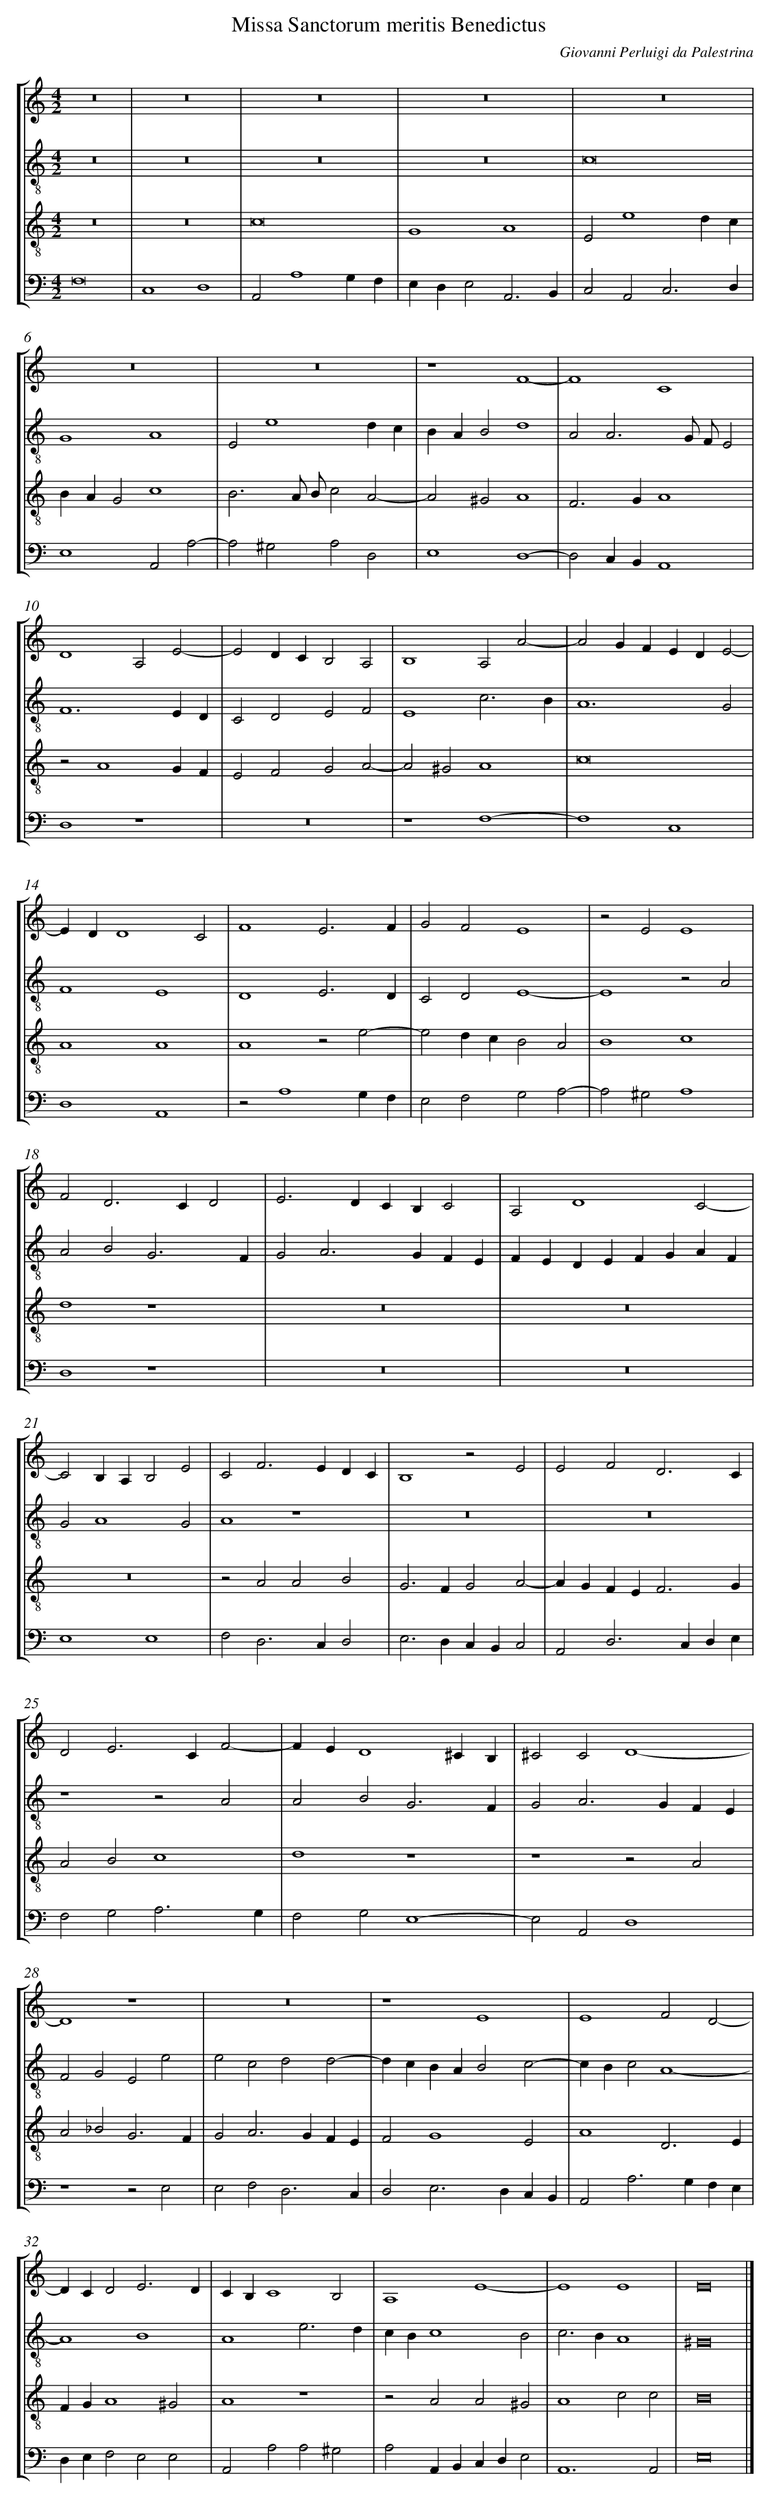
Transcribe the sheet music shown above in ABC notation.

X:1
T: Missa Sanctorum meritis Benedictus
C: Giovanni Perluigi da Palestrina
L: 1/4
M: 4/2
%%staves [1 2 3 4]
V: 1 clef=treble
V: 2 clef=treble-8
V: 3 clef=treble-8
V: 4 clef=bass
K: C
[V:1] z8 |
[V:2] z8 |
[V:3] z8 |
[V:4] F,8 |
[V:1] z8 |
[V:2] z8 |
[V:3] z8 |
[V:4] C,4D,4 |
[V:1] z8 |
[V:2] z8 |
[V:3] c8 |
[V:4] A,,2A,4G,F, |
[V:1] z8 |
[V:2] z8 |
[V:3] G4A4 |
[V:4] E,D,E,2A,,3B,, |
[V:1] z8 |
[V:2] c8 |
[V:3] E2e4dc |
[V:4] C,2A,,2C,3D, |
[V:1] z8 |
[V:2] G4A4 |
[V:3] BAG2c4 |
[V:4] E,4A,,2A,2- |
[V:1] z8 |
[V:2] E2e4dc |
[V:3] B3A/ B/c2A2- |
[V:4] A,2^G,2A,2D,2 |
[V:1] z4F4- |
[V:2] BAB2d4 |
[V:3] A2^G2A4 |
[V:4] E,4D,4- |
[V:1] F4C4 |
[V:2] A2A3G/ F/E2 |
[V:3] F2>G2A4 |
[V:4] D,2C,B,,A,,4 |
[V:1] D4A,2E2- |
[V:2] F6ED |
[V:3] z2A4GF |
[V:4] D,4z4 |
[V:1] E2DCB,2A,2 |
[V:2] C2D2E2F2 |
[V:3] E2F2G2A2- |
[V:4] z8 |
[V:1] B,4A,2A2- |
[V:2] E4c3B |
[V:3] A2^G2A4 |
[V:4] z4F,4- |
[V:1] A2GFEDE2- |
[V:2] A6G2 |
[V:3] c8 |
[V:4] F,4C,4 |
[V:1] EDD4C2 |
[V:2] F4E4 |
[V:3] A4A4 |
[V:4] D,4A,,4 |
[V:1] F4E3F |
[V:2] D4E3D |
[V:3] A4z2e2- |
[V:4] z2A,4G,F, |
[V:1] G2F2E4 |
[V:2] C2D2E4- |
[V:3] e2dcB2A2 |
[V:4] E,2F,2G,2A,2- |
[V:1] z2E2E4 |
[V:2] E4z2A2 |
[V:3] B4c4 |
[V:4] A,2^G,2A,4 |
[V:1] F2D2>C2D2 |
[V:2] A2B2G3F |
[V:3] d4z4 |
[V:4] D,4z4 |
[V:1] E2>D2CB,C2 |
[V:2] G2A2>G2FE |
[V:3] z8 |
[V:4] z8 |
[V:1] A,2D4C2- |
[V:2] FEDEFGAF |
[V:3] z8 |
[V:4] z8 |
[V:1] C2B,A,B,2E2 |
[V:2] G2A4G2 |
[V:3] z8 |
[V:4] E,4E,4 |
[V:1] C2F2>E2DC |
[V:2] A4z4 |
[V:3] z2A2A2B2 |
[V:4] F,2D,2>C,2D,2 |
[V:1] B,4z2E2 |
[V:2] z8 |
[V:3] G2>F2G2A2- |
[V:4] E,2>D,2C,B,,C,2 |
[V:1] E2F2D3C |
[V:2] z8 |
[V:3] AGFE2<F2G |
[V:4] A,,2D,2>C,2D,E, |
[V:1] D2E2>C2F2- |
[V:2] z4z2A2 |
[V:3] A2B2c4 |
[V:4] F,2G,2A,3G, |
[V:1] FED4^CB, |
[V:2] A2B2G3F |
[V:3] d4z4 |
[V:4] F,2G,2E,4- |
[V:1] ^C2C2D4- |
[V:2] G2A2>G2FE |
[V:3] z4z2A2 |
[V:4] E,2A,,2D,4 |
[V:1] D4z4 |
[V:2] F2G2E2e2 |
[V:3] A2_B2G3F |
[V:4] z4z2E,2 |
[V:1] z8 |
[V:2] e2c2d2d2- |
[V:3] G2A2>G2FE |
[V:4] E,2F,2D,3C, |
[V:1] z4E4 |
[V:2] dcBAB2c2- |
[V:3] F2G4E2 |
[V:4] D,2E,2>D,2C,B,, |
[V:1] E4F2D2- |
[V:2] cBc2A4- |
[V:3] A4D3E |
[V:4] A,,2A,2>G,2F,E, |
[V:1] DCD2E3D |
[V:2] A4B4 |
[V:3] FGA4^G2 |
[V:4] D,E,F,2E,2E,2 |
[V:1] CB,C4B,2 |
[V:2] A4e3d |
[V:3] A4z4 |
[V:4] A,,2A,2A,2^G,2 |
[V:1] A,4E4- |
[V:2] cBc4B2 |
[V:3] z2A2A2^G2 |
[V:4] A,2A,,B,,C,D,E,2 |
[V:1] E4E4 |
[V:2] c2>B2A4 |
[V:3] A4c2c2 |
[V:4] A,,6A,,2 |
[V:1] E8 |]
[V:2] ^G8 |]
[V:3] B8 |]
[V:4] E,8 |]
